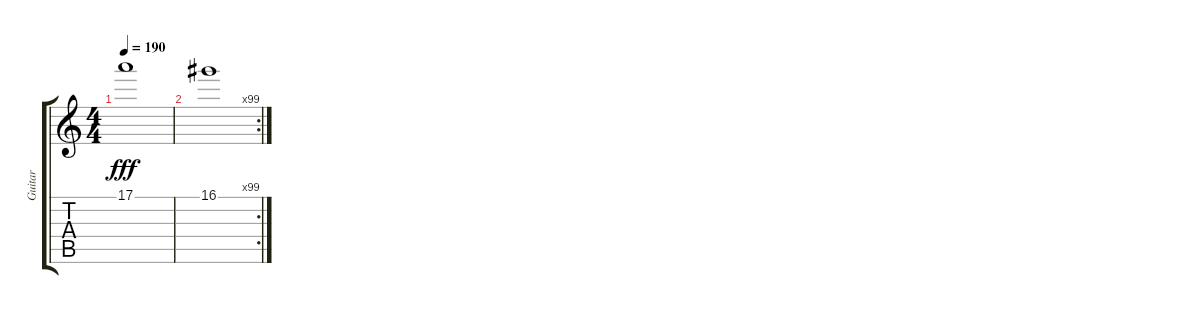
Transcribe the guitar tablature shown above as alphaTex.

\track ("Guitar" "Guitar") {instrument overdrivenguitar}
\staff {score tabs}
\tuning (E4 B3 G3 D3 A2 E2) {hide}
\ts (4 4)
\tempo 190
\clef g2
\ks c
17.1.1{dy fff} |
\rc 99
16.1.1
